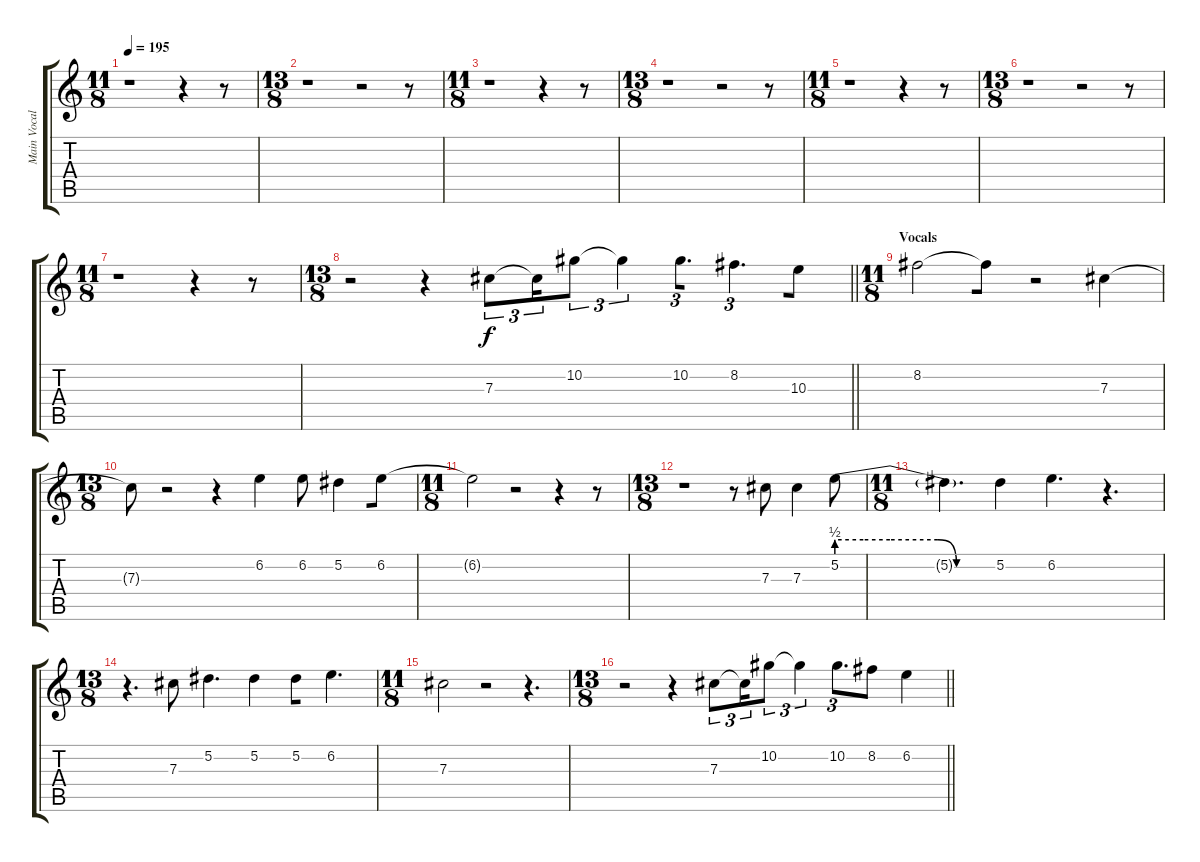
\track ("Main Vocals" "Main Vocal") {instrument electricguitarjazz bank 255}
\staff {score tabs}
\tuning (Eb4 Bb3 Gb3 Db3 Ab2 Db2) {hide}
\ts (11 8)
\tempo 195
\clef g2
\ks c
r.1{dy f instrument electricguitarjazz} r.4{beam merge} r.8 |
\ts (13 8)
r.1{beam merge} r.2{beam merge} r.8 |
\ts (11 8)
r.1 r.4{beam merge} r.8 |
\ts (13 8)
r.1{beam merge} r.2 r.8 |
\ts (11 8)
r.1{beam merge} r.4{beam merge} r.8 |
\ts (13 8)
r.1 r.2 r.8 |
\ts (11 8)
r.1 r.4 r.8 |
\ts (13 8)
\barLineRight lightlight
r.2{beam merge} r.4{beam merge} 7.3.8{tu (3 2)} 7.3{t}.16{tu (3 2) beam merge} 10.2.8{tu (3 2)} 10.2{t}.4{tu (3 2)} 10.2.8{d tu (3 2) beam merge} 8.2.4{d tu (3 2) beam merge} 10.3.8 |
\ts (11 8)
\section ("" "Vocals")
8.2.2{beam merge} 8.2{t}.8 r.2 7.3.4 |
\ts (13 8)
7.3{t}.8 r.2{beam merge} r.4{beam merge} 6.2.4 6.2.8 5.2.4{beam merge} 6.2.8 |
\ts (11 8)
6.2{t}.2{beam merge} r.2{beam merge} r.4 r.8 |
\ts (13 8)
r.1 r.8{beam merge} 7.3.8 7.3.4 5.2{be (custom 0 2 10 2 20 2 38 2 45 0 52 0 60 0)}.8 |
\ts (11 8)
5.2{t}.4{d beam merge} 5.2.4{beam merge} 6.2.4{d beam merge} r.4{d} |
\ts (13 8)
r.4{d beam merge} 7.3.8 5.2.4{d beam merge} 5.2.4{beam merge} 5.2.8{beam merge} 6.2.4{d} |
\ts (11 8)
7.3.2 r.2{beam merge} r.4{d} |
\ts (13 8)
\barLineRight lightlight
r.2{beam merge} r.4{beam merge} 7.3.8{tu (3 2)} 7.3{t}.16{tu (3 2) beam merge} 10.2.8{tu (3 2)} 10.2{t}.4{tu (3 2)} 10.2.8{d tu (3 2) beam merge} 8.2.8 6.2.4
